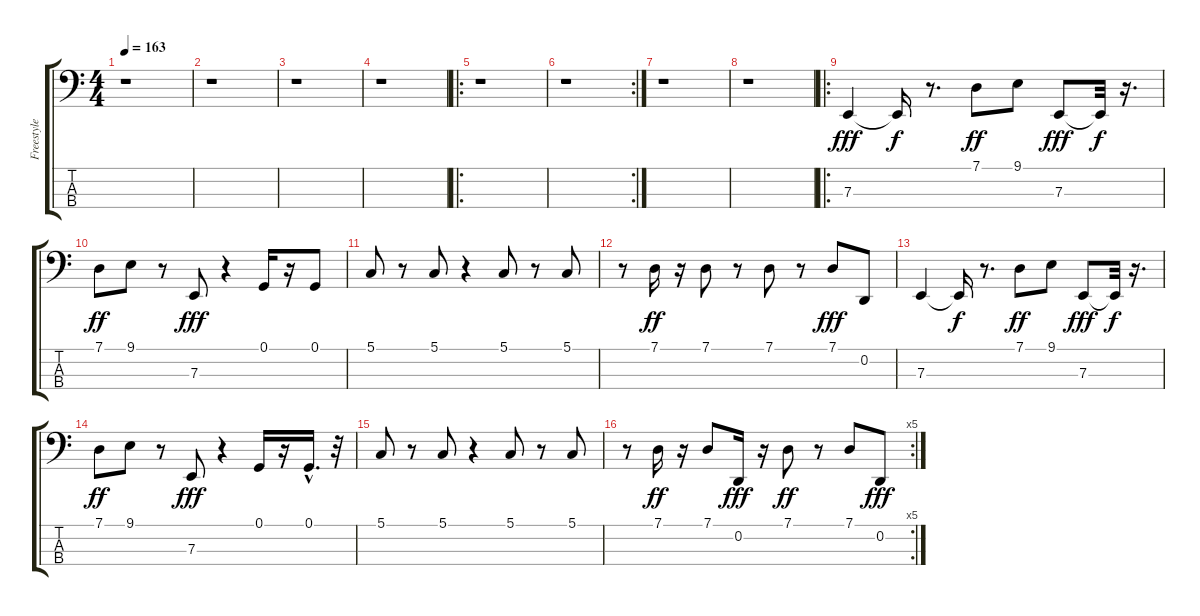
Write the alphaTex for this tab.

\track ("Freestyle Bass2" "Freestyle ") {instrument lead1square}
\staff {score tabs}
\tuning (G2 D2 A1 E1) {hide}
\ts (4 4)
\tempo 163
\clef f4
\ks c
r.1{dy fff instrument lead1square} |
r.1 |
r.1 |
r.1 |
\ro
r.1 |
\rc 2
r.1 |
r.1 |
r.1 |
\ro
7.3.4 7.3{t}.16{dy f} r.8{d} 7.1.8{dy ff} 9.1.8 7.3.8{dy fff} 7.3{t}.32{dy f} r.16{d} |
7.1.8{dy ff} 9.1.8 r.8 7.3.8{dy fff} r.4 0.1.16 r.16 0.1.8 |
5.1.8 r.8 5.1.8 r.4 5.1.8 r.8 5.1.8 |
r.8 7.1.16{dy ff} r.16 7.1.8 r.8 7.1.8 r.8 7.1.8{dy fff} 0.2.8 |
7.3.4 7.3{t}.16{dy f} r.8{d} 7.1.8{dy ff} 9.1.8 7.3.8{dy fff} 7.3{t}.32{dy f} r.16{d} |
7.1.8{dy ff} 9.1.8 r.8 7.3.8{dy fff} r.4 0.1.16 r.16 0.1{hac}.16{d} r.32 |
5.1.8 r.8 5.1.8 r.4 5.1.8 r.8 5.1.8 |
\rc 5
r.8 7.1.16{dy ff} r.16 7.1.8 0.2.16{dy fff} r.16 7.1.8{dy ff} r.8 7.1.8 0.2.8{dy fff}
